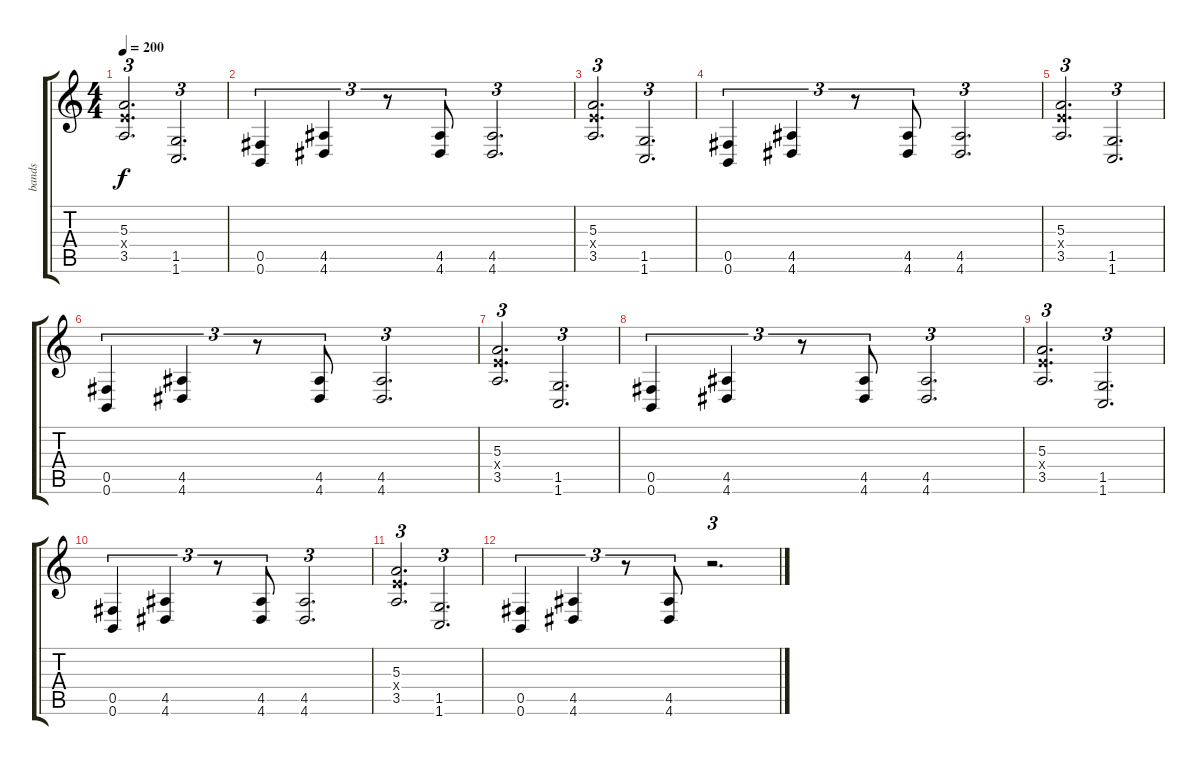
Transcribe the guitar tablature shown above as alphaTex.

\track ("bands" "bands") {instrument distortionguitar}
\staff {score tabs}
\tuning (Db4 Ab3 E3 B2 Gb2 B1) {hide}
\ts (4 4)
\tempo 200
\clef g2
\ks c
(5.3 5.4{x} 3.5).2{d tu (3 2) dy f} (1.5 1.6).2{d tu (3 2)} |
(0.5 0.6).4{tu (3 2)} (4.5 4.6).4{tu (3 2)} r.8{tu (3 2)} (4.5 4.6).8{tu (3 2)} (4.5 4.6).2{d tu (3 2)} |
(5.3 5.4{x} 3.5).2{d tu (3 2)} (1.5 1.6).2{d tu (3 2)} |
(0.5 0.6).4{tu (3 2)} (4.5 4.6).4{tu (3 2)} r.8{tu (3 2)} (4.5 4.6).8{tu (3 2)} (4.5 4.6).2{d tu (3 2)} |
(5.3 5.4{x} 3.5).2{d tu (3 2)} (1.5 1.6).2{d tu (3 2)} |
(0.5 0.6).4{tu (3 2)} (4.5 4.6).4{tu (3 2)} r.8{tu (3 2)} (4.5 4.6).8{tu (3 2)} (4.5 4.6).2{d tu (3 2)} |
(5.3 5.4{x} 3.5).2{d tu (3 2)} (1.5 1.6).2{d tu (3 2)} |
(0.5 0.6).4{tu (3 2)} (4.5 4.6).4{tu (3 2)} r.8{tu (3 2)} (4.5 4.6).8{tu (3 2)} (4.5 4.6).2{d tu (3 2)} |
(5.3 5.4{x} 3.5).2{d tu (3 2)} (1.5 1.6).2{d tu (3 2)} |
(0.5 0.6).4{tu (3 2)} (4.5 4.6).4{tu (3 2)} r.8{tu (3 2)} (4.5 4.6).8{tu (3 2)} (4.5 4.6).2{d tu (3 2)} |
(5.3 5.4{x} 3.5).2{d tu (3 2)} (1.5 1.6).2{d tu (3 2)} |
(0.5 0.6).4{tu (3 2)} (4.5 4.6).4{tu (3 2)} r.8{tu (3 2)} (4.5 4.6).8{tu (3 2)} r.2{d tu (3 2)}
